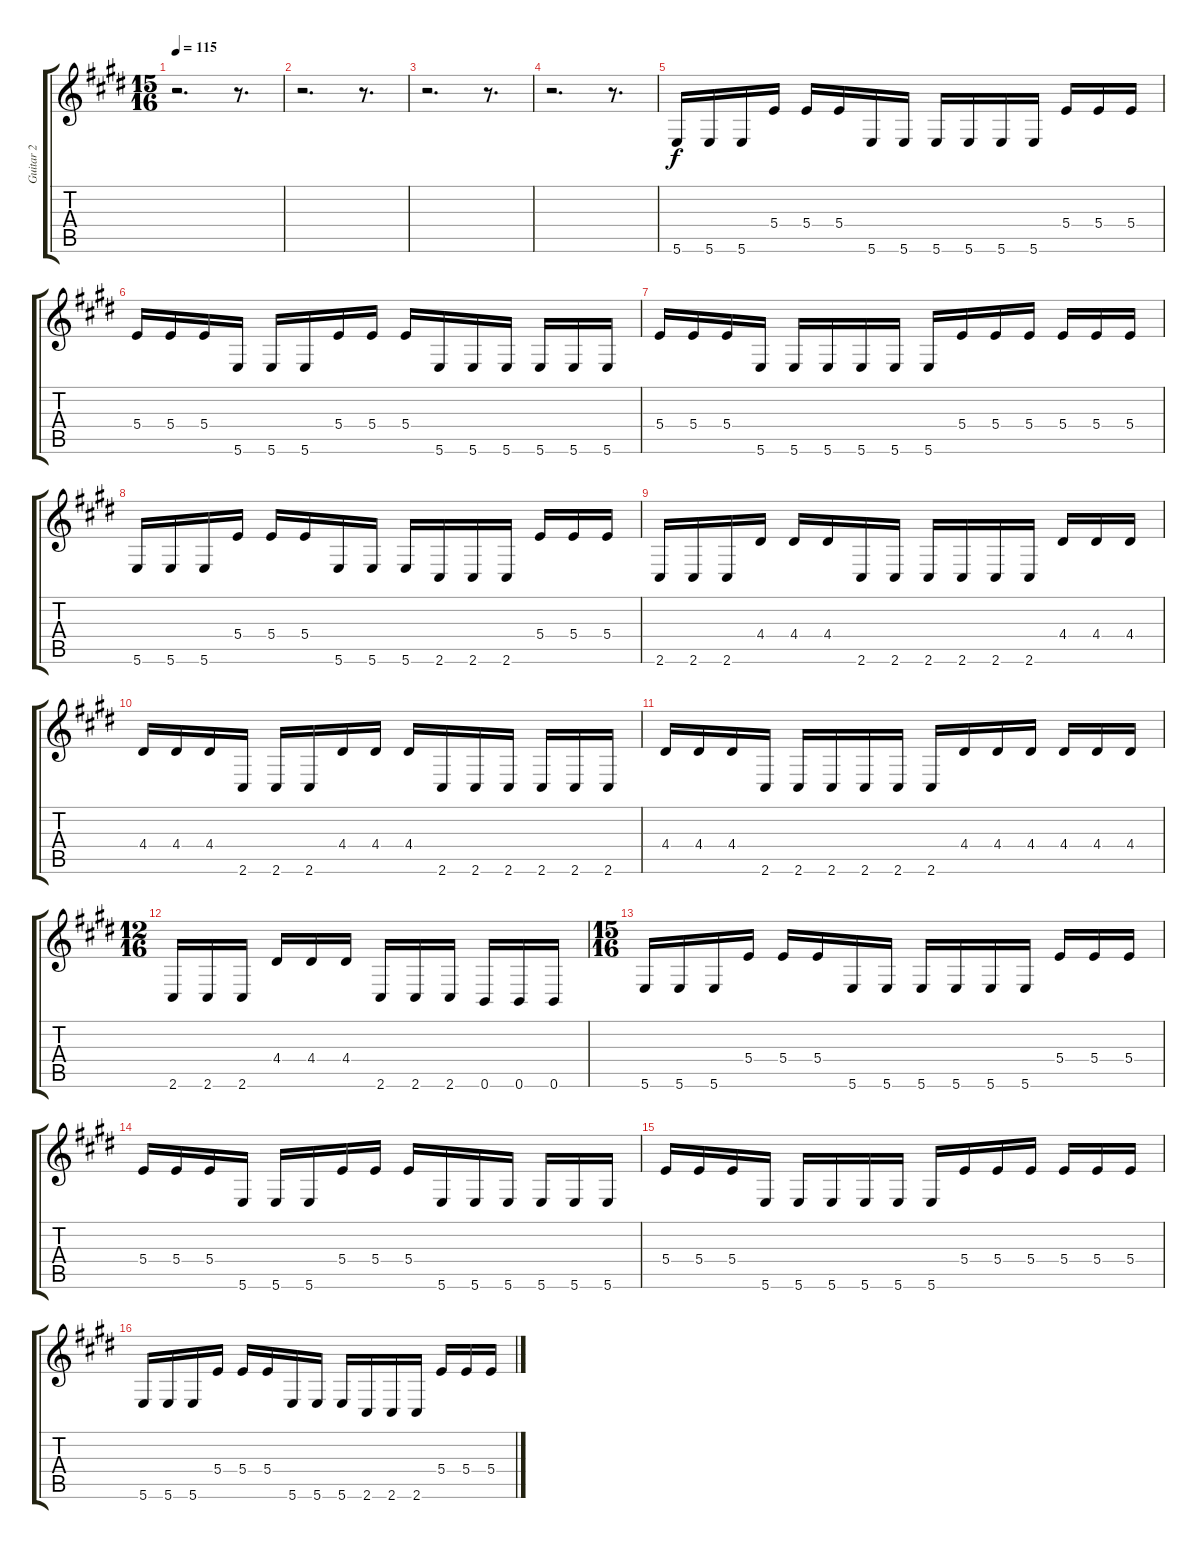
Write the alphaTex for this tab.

\track ("Guitar 2" "Guitar 2") {instrument overdrivenguitar}
\staff {score tabs}
\tuning (Db4 Ab3 E3 B2 Gb2 B1) {hide}
\ts (15 16)
\tempo 115
\clef g2
\ks e
r.2{d dy f instrument overdrivenguitar} r.8{d} |
r.2{d} r.8{d} |
r.2{d} r.8{d} |
r.2{d} r.8{d} |
5.6.16 5.6.16 5.6.16 5.4.16 5.4.16 5.4.16 5.6.16 5.6.16 5.6.16 5.6.16 5.6.16 5.6.16 5.4.16 5.4.16 5.4.16 |
5.4.16 5.4.16 5.4.16 5.6.16 5.6.16 5.6.16 5.4.16 5.4.16 5.4.16 5.6.16 5.6.16 5.6.16 5.6.16 5.6.16 5.6.16 |
5.4.16 5.4.16 5.4.16 5.6.16 5.6.16 5.6.16 5.6.16 5.6.16 5.6.16 5.4.16 5.4.16 5.4.16 5.4.16 5.4.16 5.4.16 |
5.6.16 5.6.16 5.6.16 5.4.16 5.4.16 5.4.16 5.6.16 5.6.16 5.6.16 2.6.16 2.6.16 2.6.16 5.4.16 5.4.16 5.4.16 |
2.6.16 2.6.16 2.6.16 4.4.16 4.4.16 4.4.16 2.6.16 2.6.16 2.6.16 2.6.16 2.6.16 2.6.16 4.4.16 4.4.16 4.4.16 |
4.4.16 4.4.16 4.4.16 2.6.16 2.6.16 2.6.16 4.4.16 4.4.16 4.4.16 2.6.16 2.6.16 2.6.16 2.6.16 2.6.16 2.6.16 |
4.4.16 4.4.16 4.4.16 2.6.16 2.6.16 2.6.16 2.6.16 2.6.16 2.6.16 4.4.16 4.4.16 4.4.16 4.4.16 4.4.16 4.4.16 |
\ts (12 16)
2.6.16 2.6.16 2.6.16 4.4.16 4.4.16 4.4.16 2.6.16 2.6.16 2.6.16 0.6.16 0.6.16 0.6.16 |
\ts (15 16)
5.6.16 5.6.16 5.6.16 5.4.16 5.4.16 5.4.16 5.6.16 5.6.16 5.6.16 5.6.16 5.6.16 5.6.16 5.4.16 5.4.16 5.4.16 |
5.4.16 5.4.16 5.4.16 5.6.16 5.6.16 5.6.16 5.4.16 5.4.16 5.4.16 5.6.16 5.6.16 5.6.16 5.6.16 5.6.16 5.6.16 |
5.4.16 5.4.16 5.4.16 5.6.16 5.6.16 5.6.16 5.6.16 5.6.16 5.6.16 5.4.16 5.4.16 5.4.16 5.4.16 5.4.16 5.4.16 |
5.6.16 5.6.16 5.6.16 5.4.16 5.4.16 5.4.16 5.6.16 5.6.16 5.6.16 2.6.16 2.6.16 2.6.16 5.4.16 5.4.16 5.4.16
